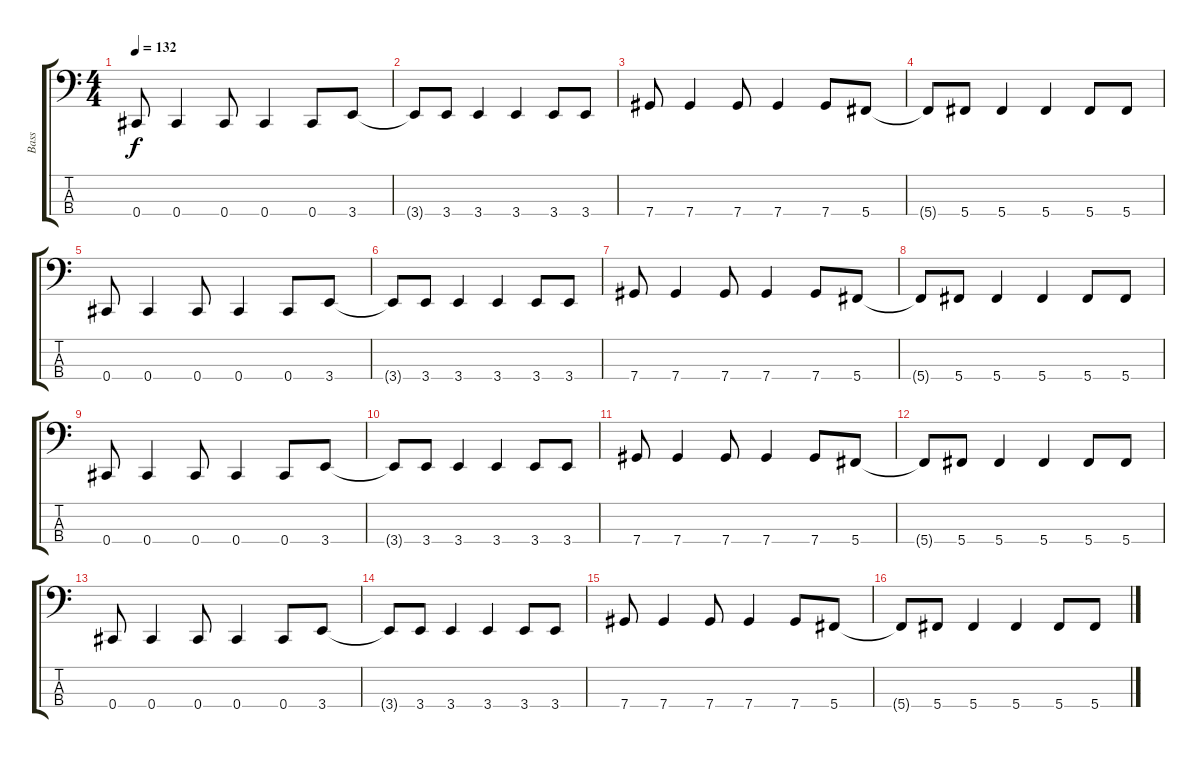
\track ("Bass" "Bass") {instrument electricbassfinger}
\staff {score tabs}
\tuning (Gb2 Db2 Ab1 Db1) {hide}
\ts (4 4)
\tempo 132
\clef f4
\ks c
0.4.8{dy f} 0.4.4 0.4.8 0.4.4 0.4.8 3.4.8 |
3.4{t}.8 3.4.8 3.4.4 3.4.4 3.4.8 3.4.8 |
7.4.8 7.4.4 7.4.8 7.4.4 7.4.8 5.4.8 |
5.4{t}.8 5.4.8 5.4.4 5.4.4 5.4.8 5.4.8 |
0.4.8 0.4.4 0.4.8 0.4.4 0.4.8 3.4.8 |
3.4{t}.8 3.4.8 3.4.4 3.4.4 3.4.8 3.4.8 |
7.4.8 7.4.4 7.4.8 7.4.4 7.4.8 5.4.8 |
5.4{t}.8 5.4.8 5.4.4 5.4.4 5.4.8 5.4.8 |
0.4.8 0.4.4 0.4.8 0.4.4 0.4.8 3.4.8 |
3.4{t}.8 3.4.8 3.4.4 3.4.4 3.4.8 3.4.8 |
7.4.8 7.4.4 7.4.8 7.4.4 7.4.8 5.4.8 |
5.4{t}.8 5.4.8 5.4.4 5.4.4 5.4.8 5.4.8 |
0.4.8 0.4.4 0.4.8 0.4.4 0.4.8 3.4.8 |
3.4{t}.8 3.4.8 3.4.4 3.4.4 3.4.8 3.4.8 |
7.4.8 7.4.4 7.4.8 7.4.4 7.4.8 5.4.8 |
5.4{t}.8 5.4.8 5.4.4 5.4.4 5.4.8 5.4.8
